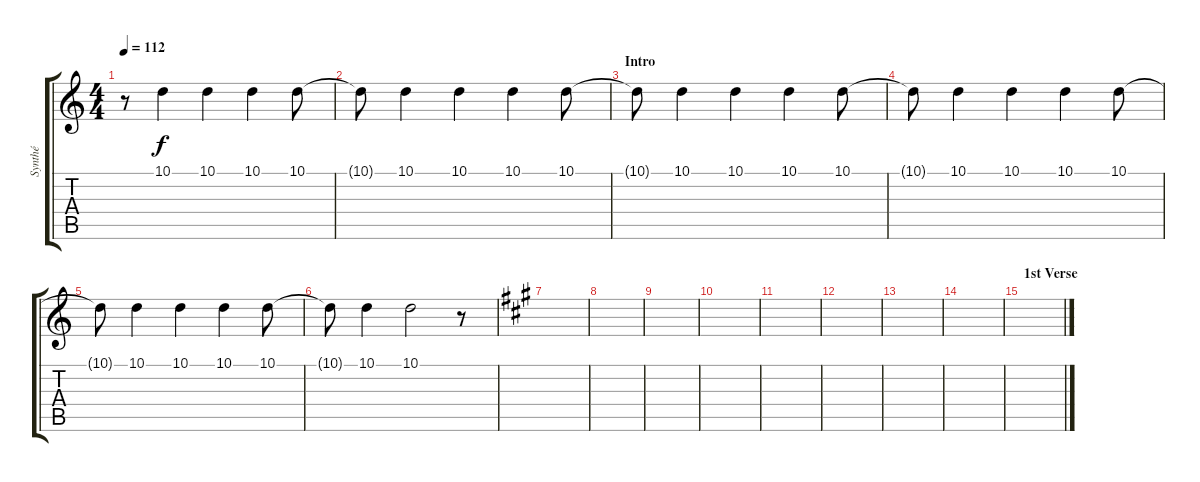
\track ("Synthé" "Synthé") {instrument lead1square}
\staff {score tabs}
\tuning (E4 B3 G3 D3 A2 E2) {hide}
\ts (4 4)
\tempo 112
\clef g2
\ks c
r.8{dy f instrument lead1square} 10.1.4 10.1.4 10.1.4 10.1.8 |
10.1{t}.8 10.1.4 10.1.4 10.1.4 10.1.8 |
\section ("" "Intro")
10.1{t}.8 10.1.4 10.1.4 10.1.4 10.1.8 |
10.1{t}.8 10.1.4 10.1.4 10.1.4 10.1.8 |
10.1{t}.8 10.1.4 10.1.4 10.1.4 10.1.8 |
10.1{t}.8 10.1.4 10.1.2 r.8 |
\ks a
|
|
|
|
|
|
|
|
\section ("" "1st Verse")
